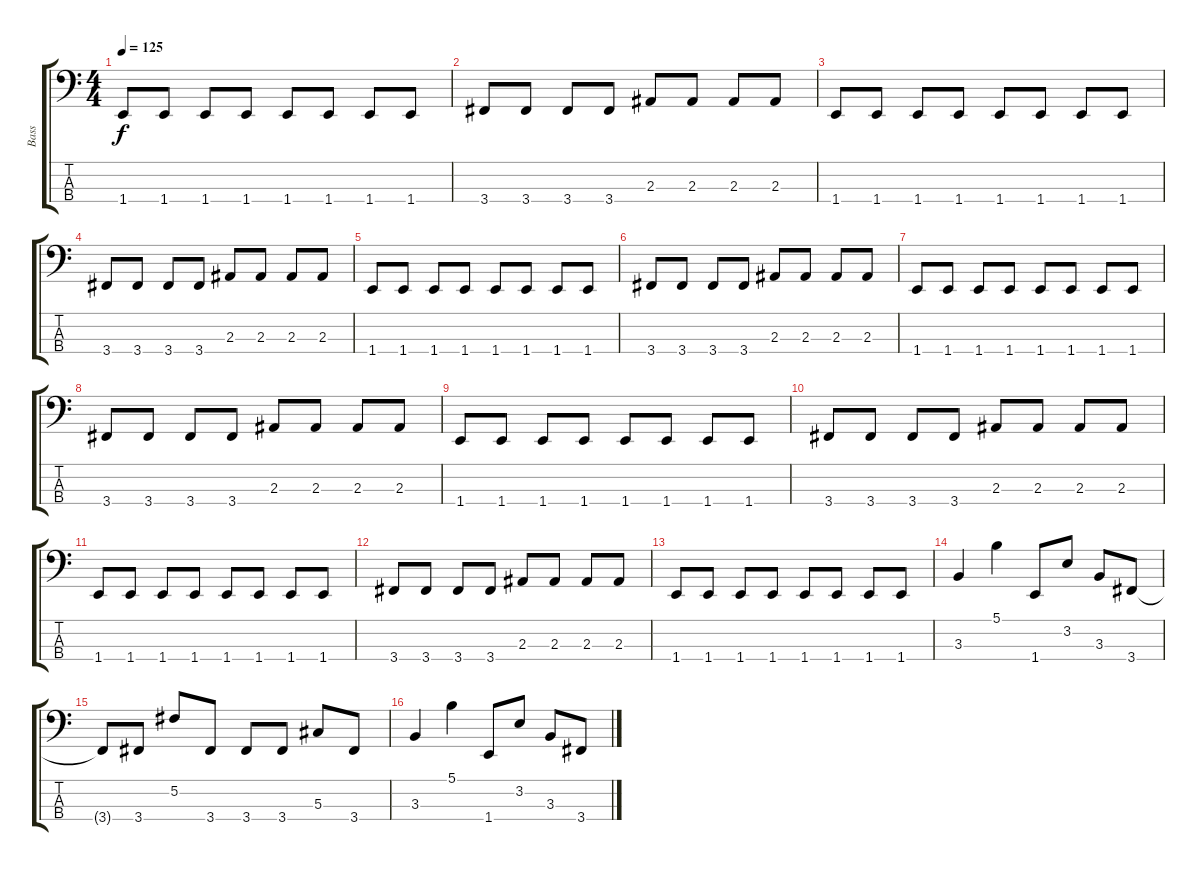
\track ("Bass" "Bass") {instrument electricbasspick}
\staff {score tabs}
\tuning (Gb2 Db2 Ab1 Eb1) {hide}
\ts (4 4)
\tempo 125
\clef f4
\ks c
1.4.8{dy f} 1.4.8 1.4.8 1.4.8 1.4.8 1.4.8 1.4.8 1.4.8 |
3.4.8 3.4.8 3.4.8 3.4.8 2.3.8 2.3.8 2.3.8 2.3.8 |
1.4.8 1.4.8 1.4.8 1.4.8 1.4.8 1.4.8 1.4.8 1.4.8 |
3.4.8 3.4.8 3.4.8 3.4.8 2.3.8 2.3.8 2.3.8 2.3.8 |
1.4.8 1.4.8 1.4.8 1.4.8 1.4.8 1.4.8 1.4.8 1.4.8 |
3.4.8 3.4.8 3.4.8 3.4.8 2.3.8 2.3.8 2.3.8 2.3.8 |
1.4.8 1.4.8 1.4.8 1.4.8 1.4.8 1.4.8 1.4.8 1.4.8 |
3.4.8 3.4.8 3.4.8 3.4.8 2.3.8 2.3.8 2.3.8 2.3.8 |
1.4.8 1.4.8 1.4.8 1.4.8 1.4.8 1.4.8 1.4.8 1.4.8 |
3.4.8 3.4.8 3.4.8 3.4.8 2.3.8 2.3.8 2.3.8 2.3.8 |
1.4.8 1.4.8 1.4.8 1.4.8 1.4.8 1.4.8 1.4.8 1.4.8 |
3.4.8 3.4.8 3.4.8 3.4.8 2.3.8 2.3.8 2.3.8 2.3.8 |
1.4.8 1.4.8 1.4.8 1.4.8 1.4.8 1.4.8 1.4.8 1.4.8 |
3.3.4 5.1.4 1.4.8 3.2.8 3.3.8 3.4.8 |
3.4{t}.8 3.4.8 5.2.8 3.4.8 3.4.8 3.4.8 5.3.8 3.4.8 |
3.3.4 5.1.4 1.4.8 3.2.8 3.3.8 3.4.8
